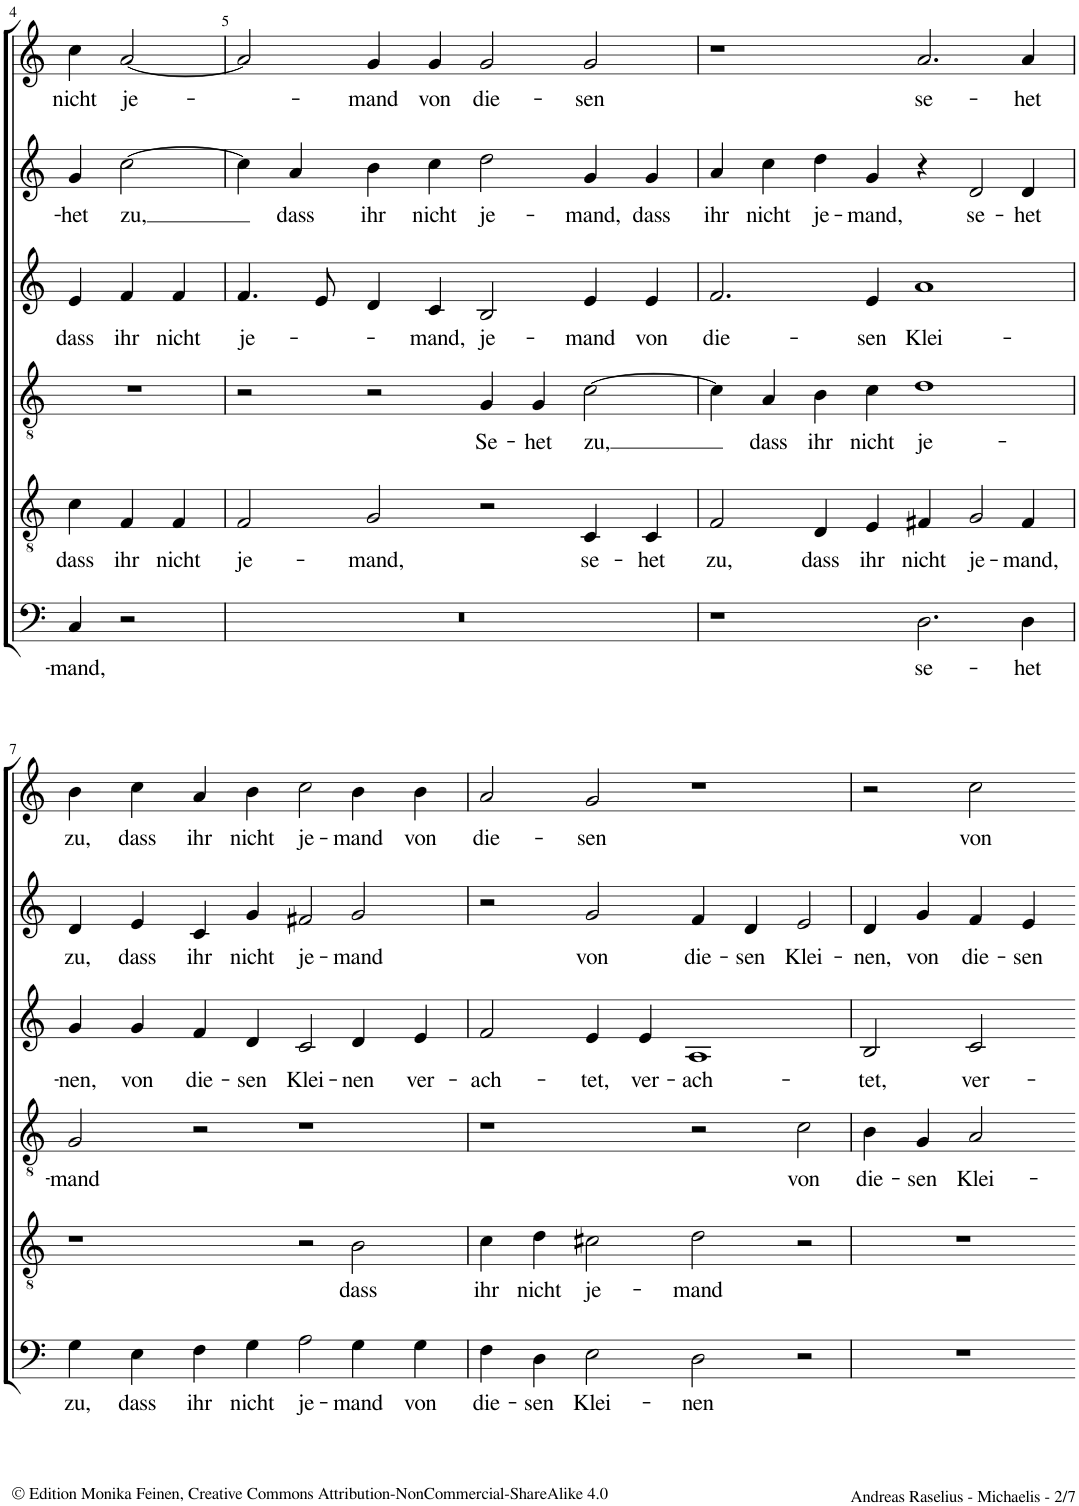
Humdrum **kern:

**kern	**text	**kern	**text	**kern	**text	**kern	**text	**kern	**text	**kern	**text
*part6	*part6	*part5	*part5	*part4	*part4	*part3	*part3	*part2	*part2	*part1	*part1
*staff6	*staff6	*staff5	*staff5	*staff4	*staff4	*staff3	*staff3	*staff2	*staff2	*staff1	*staff1
*I"Bassus	*	*I"Tenor	*	*I"Quintus	*	*I"Altus	*	*I"Sextus	*	*I"Cantus	*
!!LO:PB:g=z
*clefF4	*	*clefGv2	*	*clefGv2	*	*clefG2	*	*clefG2	*	*clefG2	*
*k[]	*	*k[]	*	*k[]	*	*k[]	*	*k[]	*	*k[]	*
*M4/2	*	*M4/2	*	*M4/2	*	*M4/2	*	*M4/2	*	*M4/2	*
*met(c)	*	*met(c)	*	*met(c)	*	*met(c)	*	*met(c)	*	*met(c)	*
=4	=4	=4	=4	=4	=4	=4	=4	=4	=4	=4	=4
!	!LO:LY:b	!	!LO:LY:b	!	!	!	!LO:LY:b	!	!LO:LY:b	!	!LO:LY:b
4C/	-mand,	4c\	dass	0r	.	4e/	dass	4g/	-het	4cc\	nicht
!	!	!	!LO:LY:b	!	!	!	!LO:LY:b	!	!LO:LY:b	!	!LO:LY:b
2r	.	4F/	ihr	.	.	4f/	ihr	[2cc\	zu,	[2a/	je-
!	!	!	!LO:LY:b	!	!	!	!LO:LY:b	!	!	!	!
.	.	4F/	nicht	.	.	4f/	nicht	.	.	.	.
1ryy	.	1ryy	.	.	.	1ryy	.	1ryy	.	1ryy	.
4ryy	.	4ryy	.	.	.	4ryy	.	4ryy	.	4ryy	.
=5	=5	=5	=5	=5	=5	=5	=5	=5	=5	=5	=5
!	!	!	!LO:LY:b	!	!	!	!LO:LY:b	!	!	!	!
0r	.	2F/	je-	2r	.	4.f/	je-	4cc\]	.	2a/]	.
!	!	!	!	!	!	!	!	!	!LO:LY:b	!	!
.	.	.	.	.	.	.	.	4a/	dass	.	.
.	.	.	.	.	.	8e/	.	.	.	.	.
!	!	!	!LO:LY:b	!	!	!	!	!	!LO:LY:b	!	!LO:LY:b
.	.	2G/	-mand,	2r	.	4d/	.	4b\	ihr	4g/	mand
!	!	!	!	!	!	!	!LO:LY:b	!	!LO:LY:b	!	!LO:LY:b
.	.	.	.	.	.	4c/	-mand,	4cc\	nicht	4g/	von
!	!	!	!	!	!LO:LY:b	!	!LO:LY:b	!	!LO:LY:b	!	!LO:LY:b
.	.	2r	.	4G/	Se-	2B/	je-	2dd\	je-	2g/	die-
!	!	!	!	!	!LO:LY:b	!	!	!	!	!	!
.	.	.	.	4G/	-het	.	.	.	.	.	.
!	!	!	!LO:LY:b	!	!LO:LY:b	!	!LO:LY:b	!	!LO:LY:b	!	!LO:LY:b
.	.	4C/	se-	[2c\	zu,	4e/	-mand	4g/	-mand,	2g/	-sen
!	!	!	!LO:LY:b	!	!	!	!LO:LY:b	!	!LO:LY:b	!	!
.	.	4C/	-het	.	.	4e/	von	4g/	dass	.	.
=6	=6	=6	=6	=6	=6	=6	=6	=6	=6	=6	=6
!	!	!	!LO:LY:b	!	!	!	!LO:LY:b	!	!LO:LY:b	!	!
1r	.	2F/	zu,	4c\]	.	2.f/	die-	4a/	ihr	1r	.
!	!	!	!	!	!LO:LY:b	!	!	!	!LO:LY:b	!	!
.	.	.	.	4A/	dass	.	.	4cc\	nicht	.	.
!	!	!	!LO:LY:b	!	!LO:LY:b	!	!	!	!LO:LY:b	!	!
.	.	4D/	dass	4B\	ihr	.	.	4dd\	je-	.	.
!	!	!	!LO:LY:b	!	!LO:LY:b	!	!LO:LY:b	!	!LO:LY:b	!	!
.	.	4E/	ihr	4c\	nicht	4e/	-sen	4g/	-mand,	.	.
!	!LO:LY:b	!	!LO:LY:b	!	!LO:LY:b	!	!LO:LY:b	!	!	!	!LO:LY:b
2.D\	se-	4F#X/	nicht	1d	je-	1a	Klei-	4r	.	2.a/	se-
!	!	!	!LO:LY:b	!	!	!	!	!	!LO:LY:b	!	!
.	.	2G/	je-	.	.	.	.	2d/	se-	.	.
!	!LO:LY:b	!	!LO:LY:b	!	!	!	!	!	!LO:LY:b	!	!LO:LY:b
4D\	-het	4F#/	-mand,	.	.	.	.	4d/	-het	4a/	-het
!!LO:LB:g=z
=7	=7	=7	=7	=7	=7	=7	=7	=7	=7	=7	=7
!	!LO:LY:b	!	!	!	!LO:LY:b	!	!LO:LY:b	!	!LO:LY:b	!	!LO:LY:b
4G\	zu,	1r	.	2G/	-mand	4g/	-nen,	4d/	zu,	4b\	zu,
!	!LO:LY:b	!	!	!	!	!	!LO:LY:b	!	!LO:LY:b	!	!LO:LY:b
4E\	dass	.	.	.	.	4g/	von	4e/	dass	4cc\	dass
!	!LO:LY:b	!	!	!	!	!	!LO:LY:b	!	!LO:LY:b	!	!LO:LY:b
4F\	ihr	.	.	2r	.	4f/	die-	4c/	ihr	4a/	ihr
!	!LO:LY:b	!	!	!	!	!	!LO:LY:b	!	!LO:LY:b	!	!LO:LY:b
4G\	nicht	.	.	.	.	4d/	-sen	4g/	nicht	4b\	nicht
!	!LO:LY:b	!	!	!	!	!	!LO:LY:b	!	!LO:LY:b	!	!LO:LY:b
2A\	je-	2r	.	1r	.	2c/	Klei-	2f#X/	je-	2cc\	je-
!	!LO:LY:b	!	!LO:LY:b	!	!	!	!LO:LY:b	!	!LO:LY:b	!	!LO:LY:b
4G\	-mand	2B\	dass	.	.	4d/	-nen	2g/	-mand	4b\	-mand
!	!LO:LY:b	!	!	!	!	!	!LO:LY:b	!	!	!	!LO:LY:b
4G\	von	.	.	.	.	4e/	ver-	.	.	4b\	von
=8	=8	=8	=8	=8	=8	=8	=8	=8	=8	=8	=8
!	!LO:LY:b	!	!LO:LY:b	!	!	!	!LO:LY:b	!	!	!	!LO:LY:b
4F\	die-	4c\	ihr	1r	.	2f/	-ach-	2r	.	2a/	die-
!	!LO:LY:b	!	!LO:LY:b	!	!	!	!	!	!	!	!
4D\	-sen	4d\	nicht	.	.	.	.	.	.	.	.
!	!LO:LY:b	!	!LO:LY:b	!	!	!	!LO:LY:b	!	!LO:LY:b	!	!LO:LY:b
2E\	Klei-	2c#X\	je-	.	.	4e/	-tet,	2g/	von	2g/	-sen
!	!	!	!	!	!	!	!LO:LY:b	!	!	!	!
.	.	.	.	.	.	4e/	ver-	.	.	.	.
!	!LO:LY:b	!	!LO:LY:b	!	!	!	!LO:LY:b	!	!LO:LY:b	!	!
2D\	-nen	2d\	-mand	2r	.	1A	-ach-	4f/	die-	1r	.
!	!	!	!	!	!	!	!	!	!LO:LY:b	!	!
.	.	.	.	.	.	.	.	4d/	-sen	.	.
!	!	!	!	!	!LO:LY:b	!	!	!	!LO:LY:b	!	!
2r	.	2r	.	2c\	von	.	.	2e/	Klei-	.	.
=9	=9	=9	=9	=9	=9	=9	=9	=9	=9	=9	=9
!	!	!	!	!	!LO:LY:b	!	!LO:LY:b	!	!LO:LY:b	!	!
0r	.	0r	.	4B\	die-	2B/	tet,	4d/	nen,	2r	.
!	!	!	!	!	!LO:LY:b	!	!	!	!LO:LY:b	!	!
.	.	.	.	4G/	-sen	.	.	4g/	von	.	.
!	!	!	!	!	!LO:LY:b	!	!LO:LY:b	!	!LO:LY:b	!	!LO:LY:b
.	.	.	.	2A/	Klei-	2c/	ver-	4f/	die-	2cc\	von
!	!	!	!	!	!	!	!	!	!LO:LY:b	!	!
.	.	.	.	.	.	.	.	4e/	-sen	.	.
.	.	.	.	1ryy	.	1ryy	.	1ryy	.	1ryy	.
=-	=-	=-	=-	=-	=-	=-	=-	=-	=-	=-	=-
*-	*-	*-	*-	*-	*-	*-	*-	*-	*-	*-	*-
